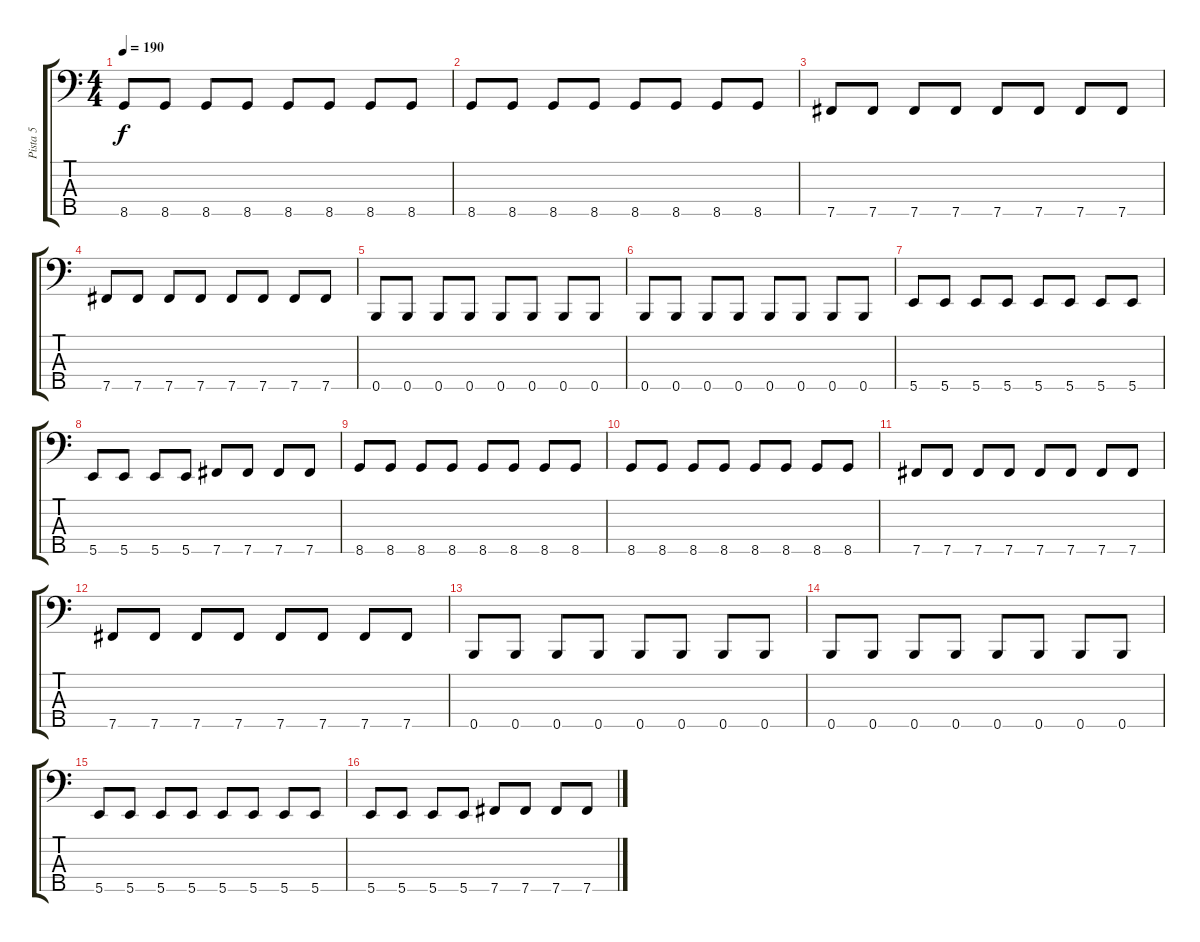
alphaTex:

\track ("Pista 5" "Pista 5") {instrument electricbasspick}
\staff {score tabs}
\tuning (Ab2 E2 B1 Gb1 B0) {hide}
\ts (4 4)
\tempo 190
\clef f4
\ks c
8.5.8{dy f} 8.5.8 8.5.8 8.5.8 8.5.8 8.5.8 8.5.8 8.5.8 |
8.5.8 8.5.8 8.5.8 8.5.8 8.5.8 8.5.8 8.5.8 8.5.8 |
7.5.8 7.5.8 7.5.8 7.5.8 7.5.8 7.5.8 7.5.8 7.5.8 |
7.5.8 7.5.8 7.5.8 7.5.8 7.5.8 7.5.8 7.5.8 7.5.8 |
0.5.8 0.5.8 0.5.8 0.5.8 0.5.8 0.5.8 0.5.8 0.5.8 |
0.5.8 0.5.8 0.5.8 0.5.8 0.5.8 0.5.8 0.5.8 0.5.8 |
5.5.8 5.5.8 5.5.8 5.5.8 5.5.8 5.5.8 5.5.8 5.5.8 |
5.5.8 5.5.8 5.5.8 5.5.8 7.5.8 7.5.8 7.5.8 7.5.8 |
8.5.8 8.5.8 8.5.8 8.5.8 8.5.8 8.5.8 8.5.8 8.5.8 |
8.5.8 8.5.8 8.5.8 8.5.8 8.5.8 8.5.8 8.5.8 8.5.8 |
7.5.8 7.5.8 7.5.8 7.5.8 7.5.8 7.5.8 7.5.8 7.5.8 |
7.5.8 7.5.8 7.5.8 7.5.8 7.5.8 7.5.8 7.5.8 7.5.8 |
0.5.8 0.5.8 0.5.8 0.5.8 0.5.8 0.5.8 0.5.8 0.5.8 |
0.5.8 0.5.8 0.5.8 0.5.8 0.5.8 0.5.8 0.5.8 0.5.8 |
5.5.8 5.5.8 5.5.8 5.5.8 5.5.8 5.5.8 5.5.8 5.5.8 |
5.5.8 5.5.8 5.5.8 5.5.8 7.5.8 7.5.8 7.5.8 7.5.8
